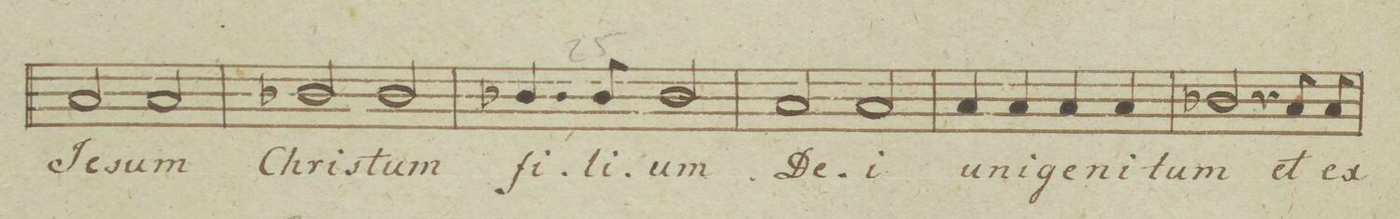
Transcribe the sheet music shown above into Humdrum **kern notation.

**kern	**text	**dynam
*I"Basso	*	*
*clefF4	*	*
*k[b-e-a-]	*	*
*met(c)	*	*
*M4/4	*	*
2C/	Je-	.
2C/	-sum	.
=24	=24	=24
2D-X/	Chri-	.
2D-/	-stum	.
=25	=25	=25
4.D-X/	fi-	.
8D-/	-li-	.
2D-/	-um	.
=26	=26	=26
2C/	De-	.
2C/	-i	.
=27	=27	=27
4C/	u-	.
4C/	-ni-	.
4C/	-ge-	.
4C/	-ni-	.
=28	=28	=28
2D-X/	-tum	.
4r	.	.
8C/	et	.
8C/	ex	.
=29	=29	=29
*-	*-	*-
